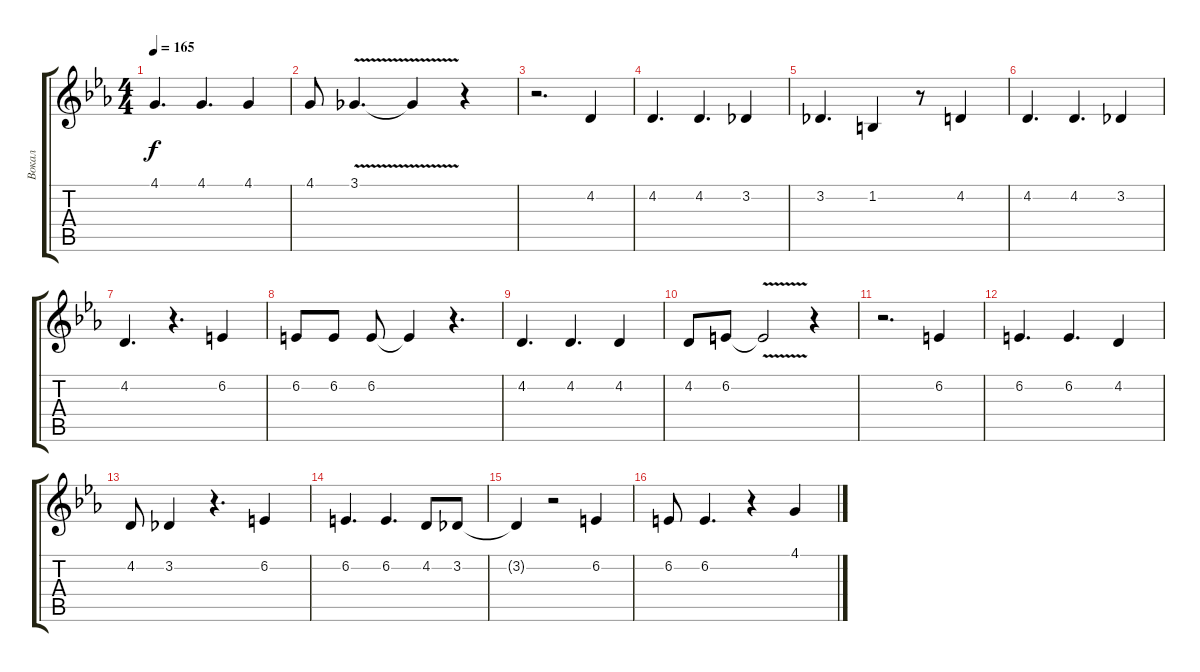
\track ("Вокал" "Вокал") {instrument trumpet}
\staff {score tabs}
\tuning (Eb4 Bb3 Gb3 Db3 Ab2 Eb2) {hide}
\ts (4 4)
\tempo 165
\clef g2
\ks cminor
4.1.4{d dy f} 4.1.4{d} 4.1.4 |
4.1.8 3.1{v}.4{d} 3.1{t}.4 r.4 |
r.2{d} 4.2.4 |
4.2.4{d} 4.2.4{d} 3.2.4 |
3.2.4{d} 1.2.4 r.8 4.2.4 |
4.2.4{d} 4.2.4{d} 3.2.4 |
4.2.4{d} r.4{d} 6.2.4 |
6.2.8 6.2.8 6.2.8 6.2{t}.4 r.4{d} |
4.2.4{d} 4.2.4{d} 4.2.4 |
4.2.8 6.2.8 6.2{v t}.2 r.4 |
r.2{d} 6.2.4 |
6.2.4{d} 6.2.4{d} 4.2.4 |
4.2.8 3.2.4 r.4{d} 6.2.4 |
6.2.4{d} 6.2.4{d} 4.2.8 3.2.8 |
3.2{t}.4 r.2 6.2.4 |
6.2.8 6.2.4{d} r.4 4.1.4
